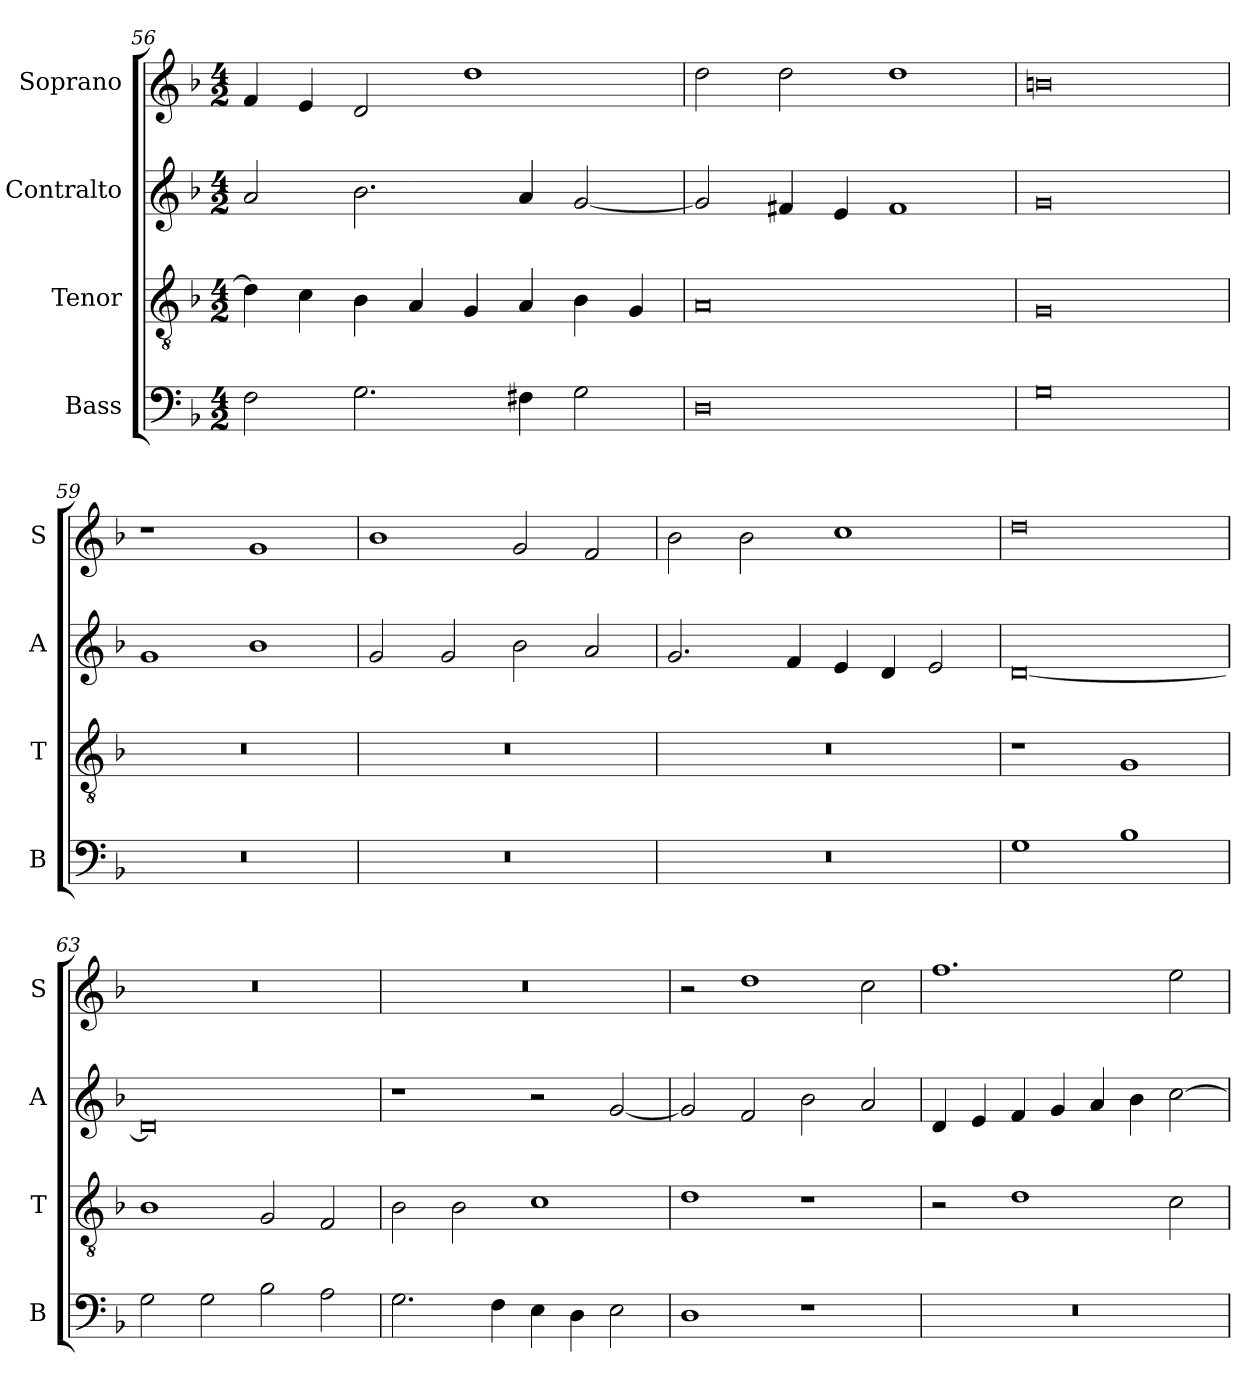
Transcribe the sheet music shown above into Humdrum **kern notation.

**kern	**kern	**kern	**kern
*part4	*part3	*part2	*part1
*staff4	*staff3	*staff2	*staff1
*I"Bass	*I"Tenor	*I"Contralto	*I"Soprano
*I'B	*I'T	*I'A	*I'S
*clefF4	*clefGv2	*clefG2	*clefG2
*k[b-]	*k[b-]	*k[b-]	*k[b-]
*G:dor	*G:dor	*G:dor	*G:dor
*M4/2	*M4/2	*M4/2	*M4/2
=56	=56	=56	=56
2F	4d]	2a	4f
.	4c	.	4e
2.G	4B-	2.b-	2d
.	4A	.	.
.	4G	.	1dd
4F#X	4A	4a	.
2G	4B-	[2g	.
.	4G	.	.
=57	=57	=57	=57
0D	0A	2g]	2dd
.	.	4f#X	2dd
.	.	4e	.
.	.	1f#	1dd
=58	=58	=58	=58
0G	0G	0g	0bn
=59	=59	=59	=59
0r	0r	1g	1r
.	.	1b-	1g
=60	=60	=60	=60
0r	0r	2g	1b-
.	.	2g	.
.	.	2b-	2g
.	.	2a	2f
=61	=61	=61	=61
0r	0r	2.g	2b-
.	.	.	2b-
.	.	4f	.
.	.	4e	1cc
.	.	4d	.
.	.	2e	.
=62	=62	=62	=62
1G	1r	[0d	0dd
1B-	1G	.	.
=63	=63	=63	=63
2G	1B-	0d]	0r
2G	.	.	.
2B-	2G	.	.
2A	2F	.	.
=64	=64	=64	=64
2.G	2B-	1r	0r
.	2B-	.	.
4F	.	.	.
4E	1c	2r	.
4D	.	.	.
2E	.	[2g	.
=65	=65	=65	=65
1D	1d	2g]	2r
.	.	2f	1dd
1r	1r	2b-	.
.	.	2a	2cc
=66	=66	=66	=66
0r	2r	4d	1.ff
.	.	4e	.
.	1d	4f	.
.	.	4g	.
.	.	4a	.
.	.	4b-	.
.	2c	[2cc	2ee
=	=	=	=
*-	*-	*-	*-
